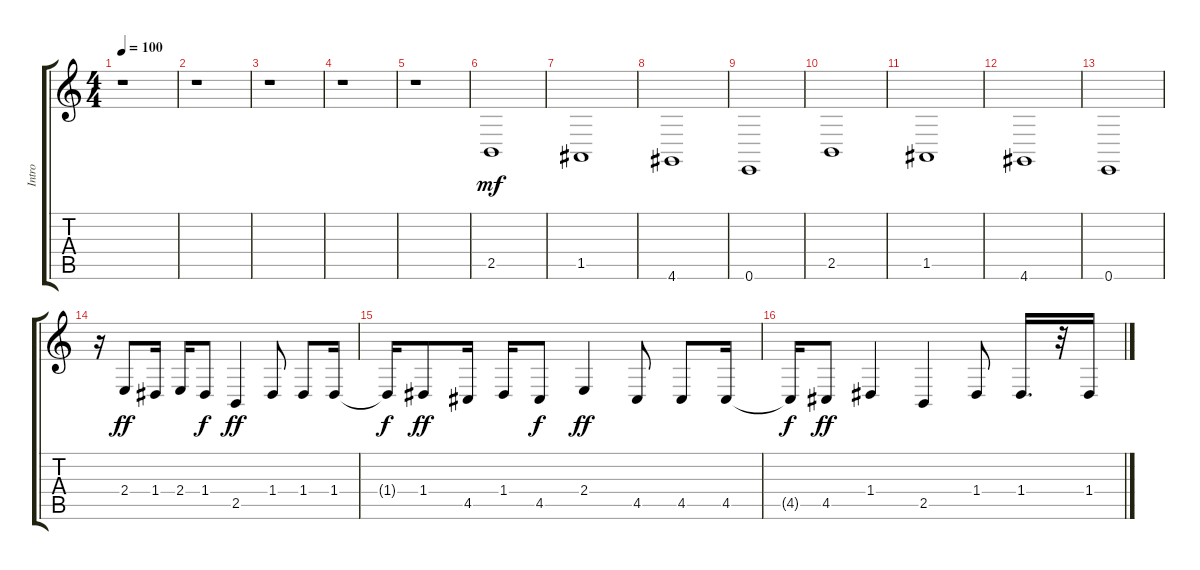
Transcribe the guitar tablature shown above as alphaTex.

\track ("Intro" "Intro") {instrument flute}
\staff {score tabs}
\tuning (E4 B3 G3 D3 A2 E2) {hide}
\ts (4 4)
\tempo 100
\clef g2
\ks c
r.1{dy mf} |
r.1 |
r.1 |
r.1 |
r.1 |
2.5.1 |
1.5.1 |
4.6.1 |
0.6.1 |
2.5.1 |
1.5.1 |
4.6.1 |
0.6.1 |
r.16 2.4.8{dy ff volume 12} 1.4.16 2.4.16 1.4.8{dy f} 2.5.4{dy ff} 1.4.8 1.4.8 1.4.16 |
1.4{t}.16{dy f} 1.4.8{dy ff} 4.5.16 1.4.16 4.5.8{dy f} 2.4.4{dy ff} 4.5.8 4.5.8 4.5.16 |
4.5{t}.16{dy f} 4.5.8{dy ff} 1.4.4 2.5.4 1.4.8 1.4.16{d} r.32 1.4.16
